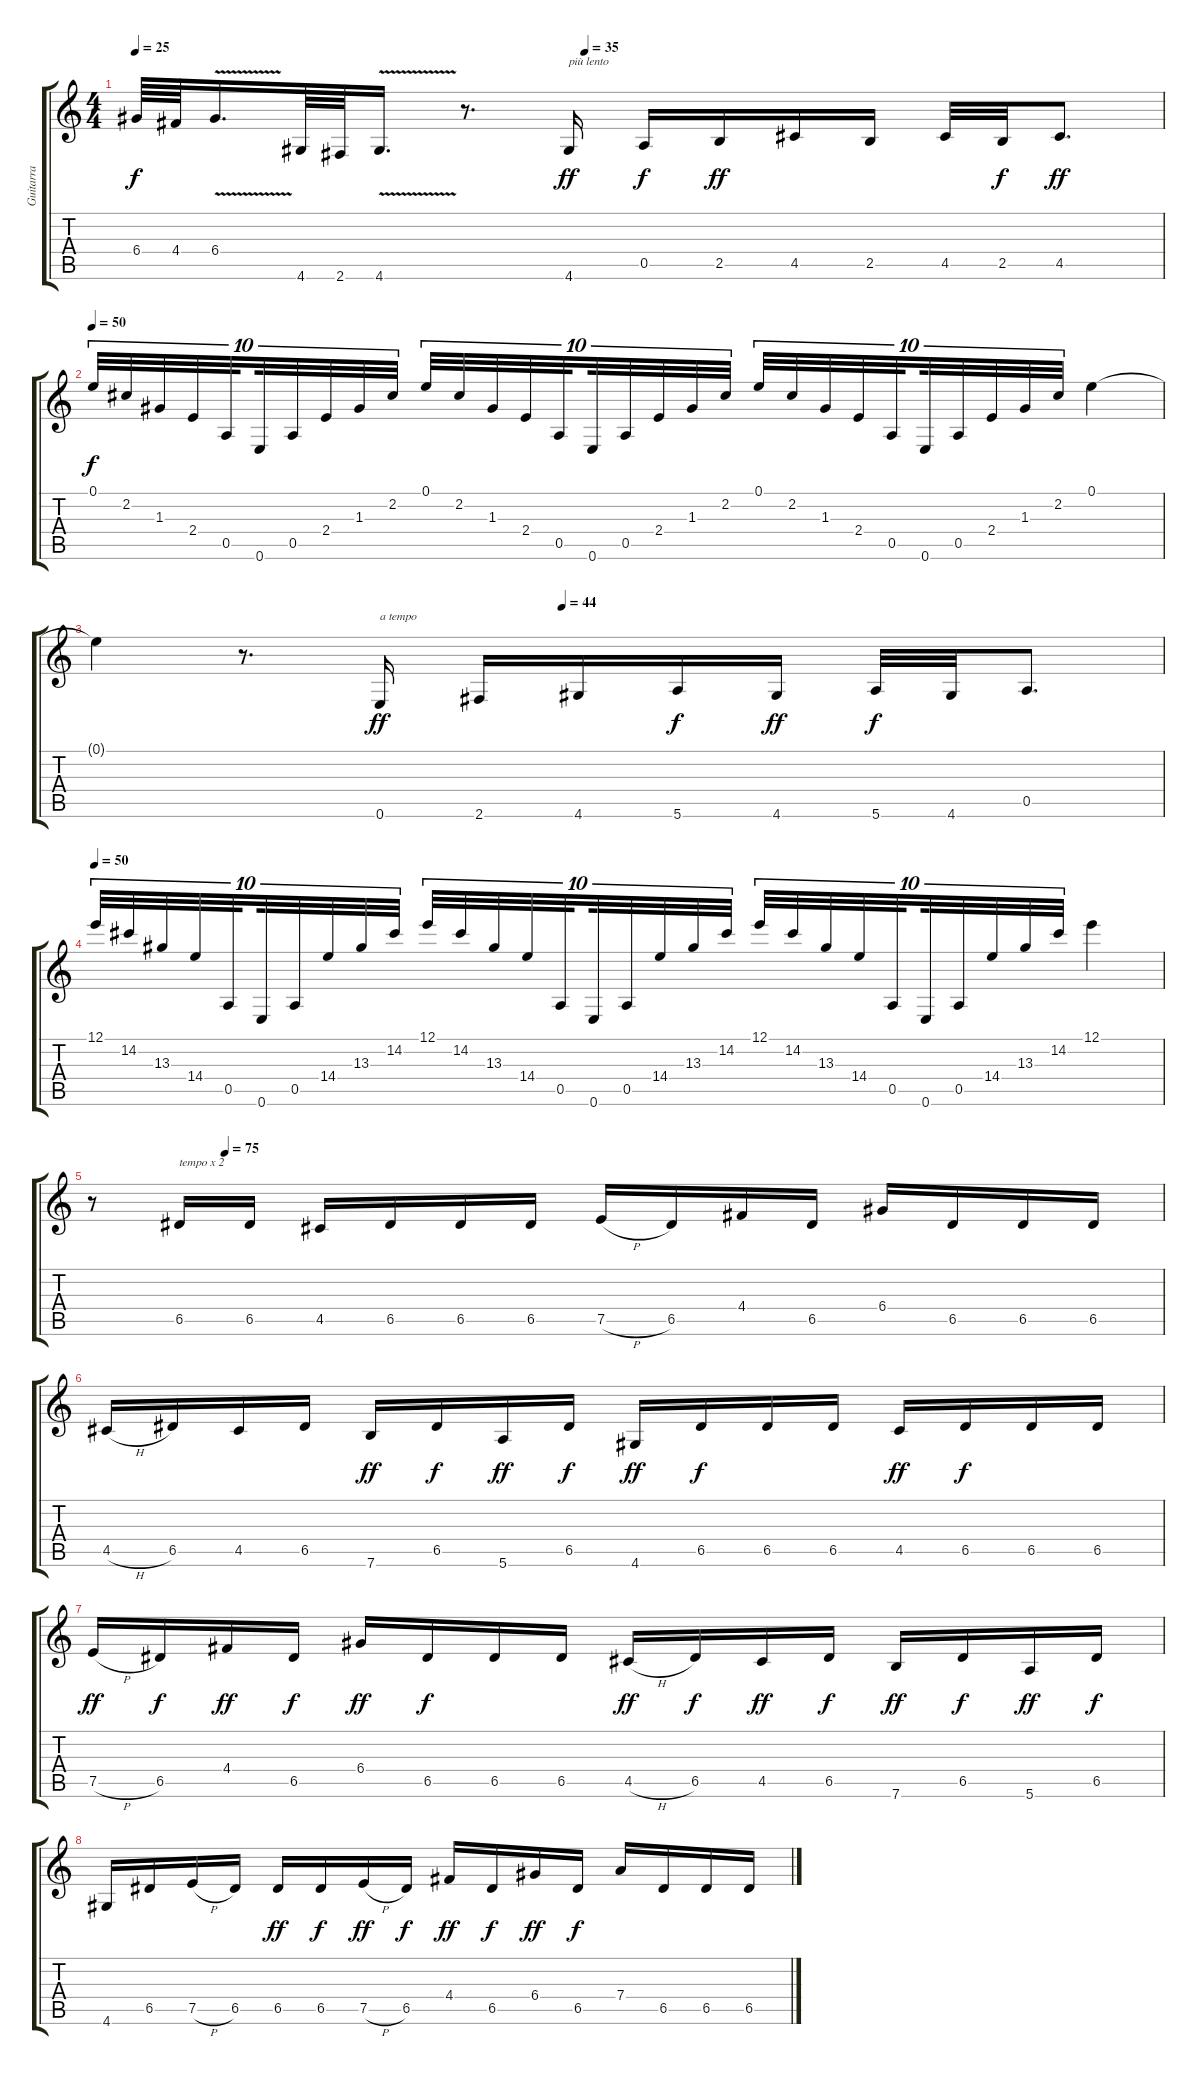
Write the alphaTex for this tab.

\track ("Guitarra  Clasica" "Guitarra  ") {instrument acousticguitarnylon}
\staff {score tabs}
\tuning (E4 B3 G3 D3 A2 E2) {hide}
\ts (4 4)
\tempo 25
\tempo (35 0.4375)
\clef g2
\ks c
6.4.64{dy f} 4.4.64 6.4{v}.16{d} 4.6.64 2.6.64 4.6{v}.16{d} r.8{d} 4.6.16{txt "più lento" dy ff} 0.5.16{dy f} 2.5.16{dy ff} 4.5.16 2.5.16 4.5.32 2.5.32{dy f} 4.5.8{d dy ff} |
\tempo 50
0.1.32{tu (10 8) dy f} 2.2.32{tu (10 8)} 1.3.32{tu (10 8)} 2.4.32{tu (10 8)} 0.5.32{tu (10 8) beam splitsecondary} 0.6.32{tu (10 8)} 0.5.32{tu (10 8)} 2.4.32{tu (10 8)} 1.3.32{tu (10 8)} 2.2.32{tu (10 8)} 0.1.32{tu (10 8)} 2.2.32{tu (10 8)} 1.3.32{tu (10 8)} 2.4.32{tu (10 8)} 0.5.32{tu (10 8) beam splitsecondary} 0.6.32{tu (10 8)} 0.5.32{tu (10 8)} 2.4.32{tu (10 8)} 1.3.32{tu (10 8)} 2.2.32{tu (10 8)} 0.1.32{tu (10 8)} 2.2.32{tu (10 8)} 1.3.32{tu (10 8)} 2.4.32{tu (10 8)} 0.5.32{tu (10 8) beam splitsecondary} 0.6.32{tu (10 8)} 0.5.32{tu (10 8)} 2.4.32{tu (10 8)} 1.3.32{tu (10 8)} 2.2.32{tu (10 8)} 0.1.4 |
\tempo (44 0.4375)
0.1{t}.4 r.8{d} 0.6.16{txt "a tempo" dy ff} 2.6.16 4.6.16 5.6.16{dy f} 4.6.16{dy ff} 5.6.32{dy f} 4.6.32 0.5.8{d} |
\tempo 50
12.1.32{tu (10 8)} 14.2.32{tu (10 8)} 13.3.32{tu (10 8)} 14.4.32{tu (10 8)} 0.5.32{tu (10 8) beam splitsecondary} 0.6.32{tu (10 8)} 0.5.32{tu (10 8)} 14.4.32{tu (10 8)} 13.3.32{tu (10 8)} 14.2.32{tu (10 8)} 12.1.32{tu (10 8)} 14.2.32{tu (10 8)} 13.3.32{tu (10 8)} 14.4.32{tu (10 8)} 0.5.32{tu (10 8) beam splitsecondary} 0.6.32{tu (10 8)} 0.5.32{tu (10 8)} 14.4.32{tu (10 8)} 13.3.32{tu (10 8)} 14.2.32{tu (10 8)} 12.1.32{tu (10 8)} 14.2.32{tu (10 8)} 13.3.32{tu (10 8)} 14.4.32{tu (10 8)} 0.5.32{tu (10 8) beam splitsecondary} 0.6.32{tu (10 8)} 0.5.32{tu (10 8)} 14.4.32{tu (10 8)} 13.3.32{tu (10 8)} 14.2.32{tu (10 8)} 12.1.4 |
\tempo (75 0.125)
r.8 6.5.16{txt "tempo x 2"} 6.5.16 4.5.16 6.5.16 6.5.16 6.5.16 7.5{h}.16 6.5.16 4.4.16 6.5.16 6.4.16 6.5.16 6.5.16 6.5.16 |
4.5{h}.16 6.5.16 4.5.16 6.5.16 7.6.16{dy ff} 6.5.16{dy f} 5.6.16{dy ff} 6.5.16{dy f} 4.6.16{dy ff} 6.5.16{dy f} 6.5.16 6.5.16 4.5.16{dy ff} 6.5.16{dy f} 6.5.16 6.5.16 |
7.5{h}.16{dy ff} 6.5.16{dy f} 4.4.16{dy ff} 6.5.16{dy f} 6.4.16{dy ff} 6.5.16{dy f} 6.5.16 6.5.16 4.5{h}.16{dy ff} 6.5.16{dy f} 4.5.16{dy ff} 6.5.16{dy f} 7.6.16{dy ff} 6.5.16{dy f} 5.6.16{dy ff} 6.5.16{dy f} |
4.6.16 6.5.16 7.5{h}.16 6.5.16 6.5.16{dy ff} 6.5.16{dy f} 7.5{h}.16{dy ff} 6.5.16{dy f} 4.4.16{dy ff} 6.5.16{dy f} 6.4.16{dy ff} 6.5.16{dy f} 7.4.16 6.5.16 6.5.16 6.5.16
